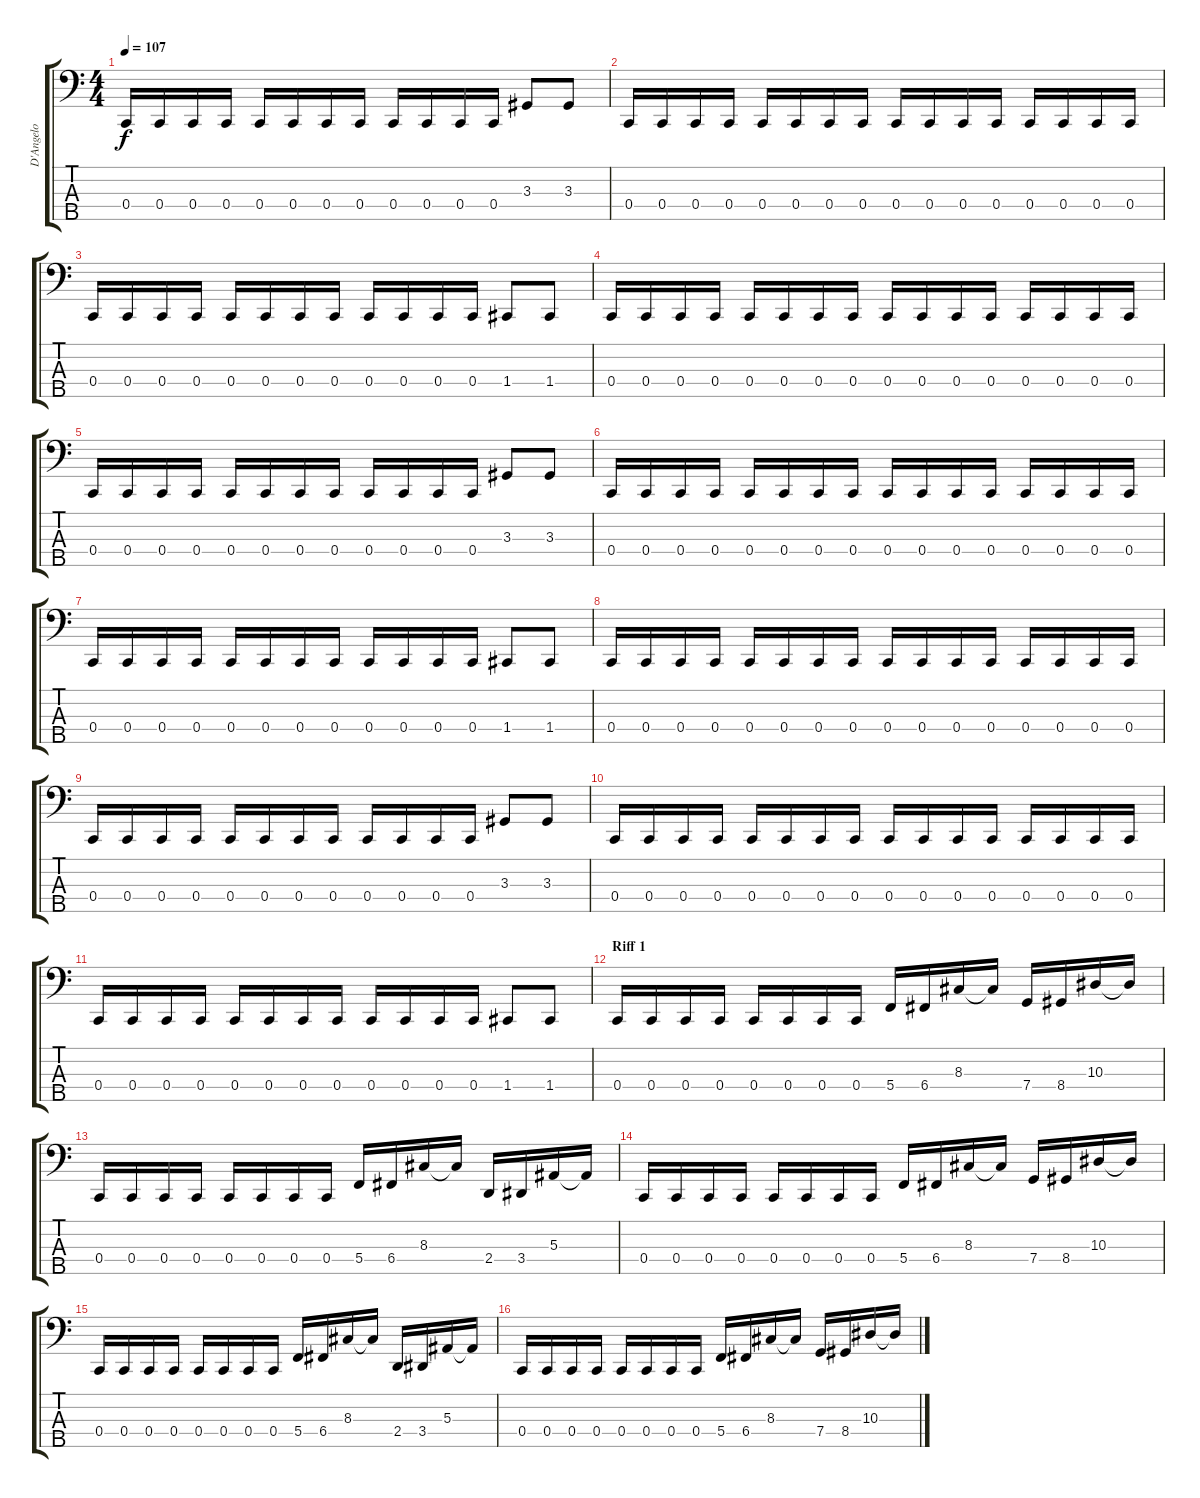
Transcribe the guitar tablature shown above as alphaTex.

\track ("D'Angelo" "D'Angelo") {instrument electricbasspick}
\staff {score tabs}
\tuning (Eb2 Bb1 F1 C1 G0) {hide}
\ts (4 4)
\tempo 107
\clef f4
\ks c
0.4.16{dy f} 0.4.16 0.4.16 0.4.16 0.4.16 0.4.16 0.4.16 0.4.16 0.4.16 0.4.16 0.4.16 0.4.16 3.3.8 3.3.8 |
0.4.16 0.4.16 0.4.16 0.4.16 0.4.16 0.4.16 0.4.16 0.4.16 0.4.16 0.4.16 0.4.16 0.4.16 0.4.16 0.4.16 0.4.16 0.4.16 |
0.4.16 0.4.16 0.4.16 0.4.16 0.4.16 0.4.16 0.4.16 0.4.16 0.4.16 0.4.16 0.4.16 0.4.16 1.4.8 1.4.8 |
0.4.16 0.4.16 0.4.16 0.4.16 0.4.16 0.4.16 0.4.16 0.4.16 0.4.16 0.4.16 0.4.16 0.4.16 0.4.16 0.4.16 0.4.16 0.4.16 |
0.4.16 0.4.16 0.4.16 0.4.16 0.4.16 0.4.16 0.4.16 0.4.16 0.4.16 0.4.16 0.4.16 0.4.16 3.3.8 3.3.8 |
0.4.16 0.4.16 0.4.16 0.4.16 0.4.16 0.4.16 0.4.16 0.4.16 0.4.16 0.4.16 0.4.16 0.4.16 0.4.16 0.4.16 0.4.16 0.4.16 |
0.4.16 0.4.16 0.4.16 0.4.16 0.4.16 0.4.16 0.4.16 0.4.16 0.4.16 0.4.16 0.4.16 0.4.16 1.4.8 1.4.8 |
0.4.16 0.4.16 0.4.16 0.4.16 0.4.16 0.4.16 0.4.16 0.4.16 0.4.16 0.4.16 0.4.16 0.4.16 0.4.16 0.4.16 0.4.16 0.4.16 |
0.4.16 0.4.16 0.4.16 0.4.16 0.4.16 0.4.16 0.4.16 0.4.16 0.4.16 0.4.16 0.4.16 0.4.16 3.3.8 3.3.8 |
0.4.16 0.4.16 0.4.16 0.4.16 0.4.16 0.4.16 0.4.16 0.4.16 0.4.16 0.4.16 0.4.16 0.4.16 0.4.16 0.4.16 0.4.16 0.4.16 |
0.4.16 0.4.16 0.4.16 0.4.16 0.4.16 0.4.16 0.4.16 0.4.16 0.4.16 0.4.16 0.4.16 0.4.16 1.4.8 1.4.8 |
\section ("" "Riff 1")
0.4.16 0.4.16 0.4.16 0.4.16 0.4.16 0.4.16 0.4.16 0.4.16 5.4.16 6.4.16 8.3.16 8.3{t}.16 7.4.16 8.4.16 10.3.16 10.3{t}.16 |
0.4.16 0.4.16 0.4.16 0.4.16 0.4.16 0.4.16 0.4.16 0.4.16 5.4.16 6.4.16 8.3.16 8.3{t}.16 2.4.16 3.4.16 5.3.16 5.3{t}.16 |
0.4.16 0.4.16 0.4.16 0.4.16 0.4.16 0.4.16 0.4.16 0.4.16 5.4.16 6.4.16 8.3.16 8.3{t}.16 7.4.16 8.4.16 10.3.16 10.3{t}.16 |
0.4.16 0.4.16 0.4.16 0.4.16 0.4.16 0.4.16 0.4.16 0.4.16 5.4.16 6.4.16 8.3.16 8.3{t}.16 2.4.16 3.4.16 5.3.16 5.3{t}.16 |
0.4.16 0.4.16 0.4.16 0.4.16 0.4.16 0.4.16 0.4.16 0.4.16 5.4.16 6.4.16 8.3.16 8.3{t}.16 7.4.16 8.4.16 10.3.16 10.3{t}.16
